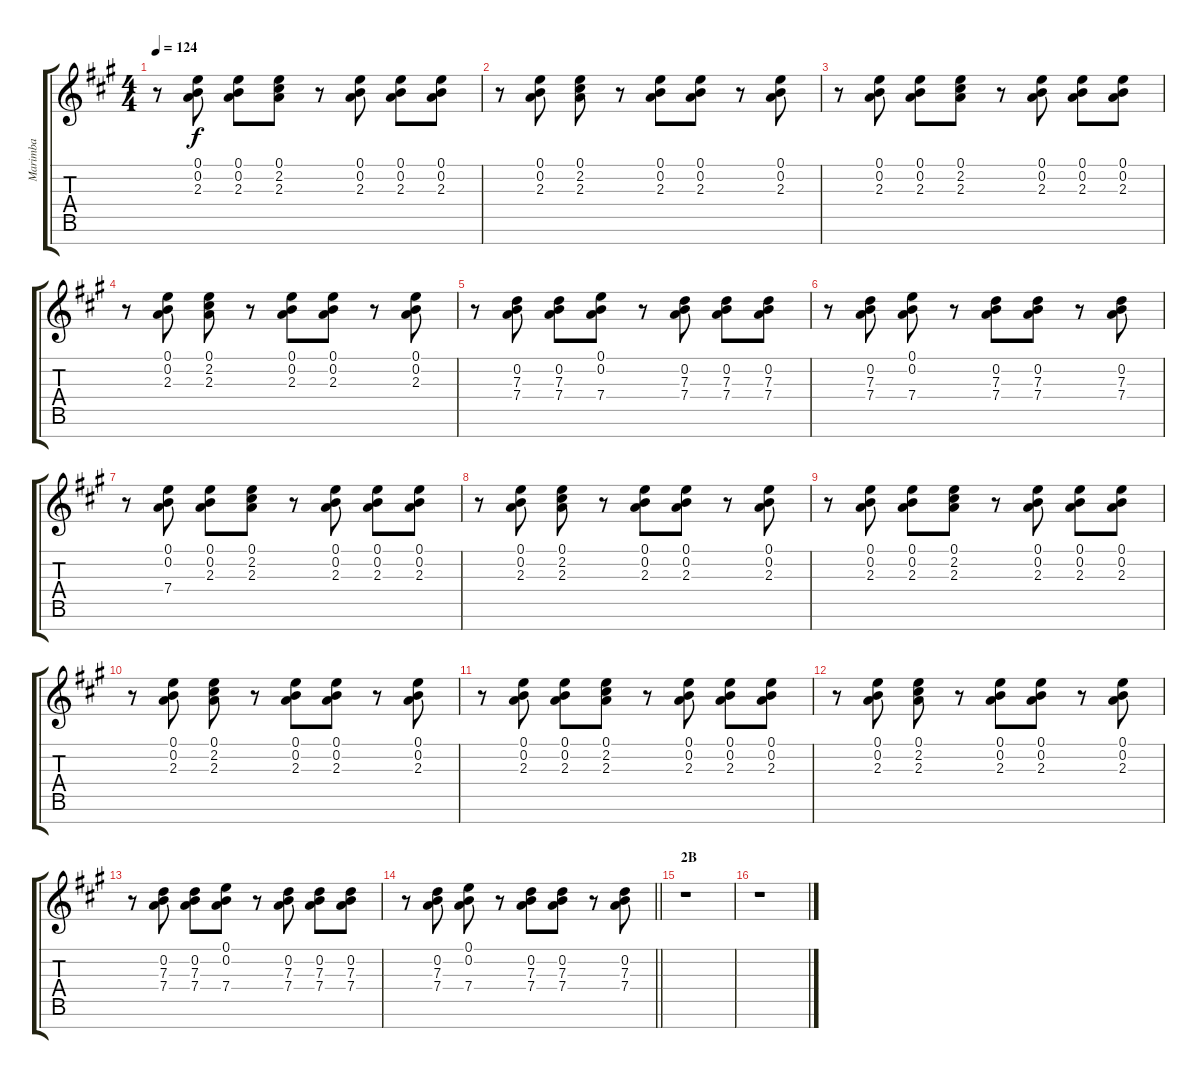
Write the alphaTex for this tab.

\track ("Marimba" "Marimba") {instrument marimba}
\staff {score tabs}
\tuning (E5 B4 G4 D4 A3 E3 B2) {hide}
\ts (4 4)
\tempo 124
\clef g2
\ks a
r.8{dy f} (0.1 0.2 2.3).8 (0.1 0.2 2.3).8 (0.1 2.2 2.3).8 r.8 (0.1 0.2 2.3).8 (0.1 0.2 2.3).8 (0.1 0.2 2.3).8 |
r.8 (0.1 0.2 2.3).8 (0.1 2.2 2.3).8 r.8 (0.1 0.2 2.3).8 (0.1 0.2 2.3).8 r.8 (0.1 0.2 2.3).8 |
r.8 (0.1 0.2 2.3).8 (0.1 0.2 2.3).8 (0.1 2.2 2.3).8 r.8 (0.1 0.2 2.3).8 (0.1 0.2 2.3).8 (0.1 0.2 2.3).8 |
r.8 (0.1 0.2 2.3).8 (0.1 2.2 2.3).8 r.8 (0.1 0.2 2.3).8 (0.1 0.2 2.3).8 r.8 (0.1 0.2 2.3).8 |
r.8 (0.2 7.3 7.4).8 (0.2 7.3 7.4).8 (0.1 0.2 7.4).8 r.8 (0.2 7.3 7.4).8 (0.2 7.3 7.4).8 (0.2 7.3 7.4).8 |
r.8 (0.2 7.3 7.4).8 (0.1 0.2 7.4).8 r.8 (0.2 7.3 7.4).8 (0.2 7.3 7.4).8 r.8 (0.2 7.3 7.4).8 |
r.8 (0.1 0.2 7.4).8 (0.1 0.2 2.3).8 (0.1 2.2 2.3).8 r.8 (0.1 0.2 2.3).8 (0.1 0.2 2.3).8 (0.1 0.2 2.3).8 |
r.8 (0.1 0.2 2.3).8 (0.1 2.2 2.3).8 r.8 (0.1 0.2 2.3).8 (0.1 0.2 2.3).8 r.8 (0.1 0.2 2.3).8 |
r.8 (0.1 0.2 2.3).8 (0.1 0.2 2.3).8 (0.1 2.2 2.3).8 r.8 (0.1 0.2 2.3).8 (0.1 0.2 2.3).8 (0.1 0.2 2.3).8 |
r.8 (0.1 0.2 2.3).8 (0.1 2.2 2.3).8 r.8 (0.1 0.2 2.3).8 (0.1 0.2 2.3).8 r.8 (0.1 0.2 2.3).8 |
r.8 (0.1 0.2 2.3).8 (0.1 0.2 2.3).8 (0.1 2.2 2.3).8 r.8 (0.1 0.2 2.3).8 (0.1 0.2 2.3).8 (0.1 0.2 2.3).8 |
r.8 (0.1 0.2 2.3).8 (0.1 2.2 2.3).8 r.8 (0.1 0.2 2.3).8 (0.1 0.2 2.3).8 r.8 (0.1 0.2 2.3).8 |
r.8 (0.2 7.3 7.4).8 (0.2 7.3 7.4).8 (0.1 0.2 7.4).8 r.8 (0.2 7.3 7.4).8 (0.2 7.3 7.4).8 (0.2 7.3 7.4).8 |
\barLineRight lightlight
r.8 (0.2 7.3 7.4).8 (0.1 0.2 7.4).8 r.8 (0.2 7.3 7.4).8 (0.2 7.3 7.4).8 r.8 (0.2 7.3 7.4).8 |
\section ("" "2B")
r.1 |
r.1
